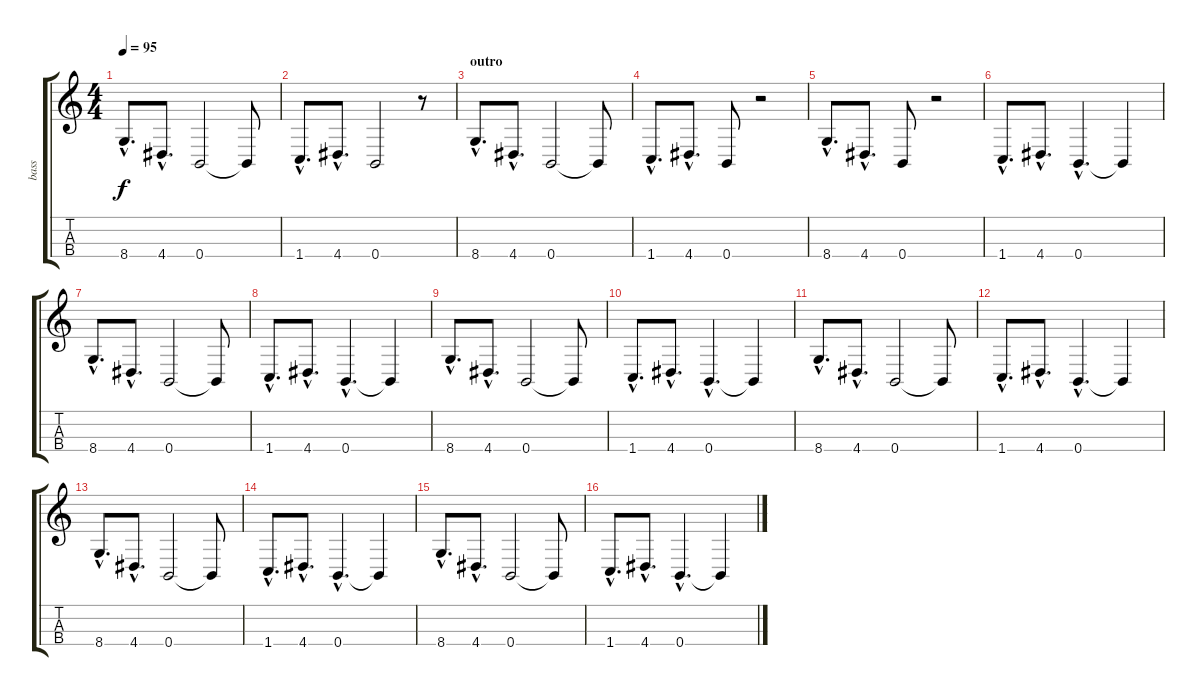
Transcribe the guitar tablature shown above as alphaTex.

\track ("bass" "bass") {instrument electricbassfinger}
\staff {score tabs}
\tuning (E3 B2 Gb2 B1) {hide}
\ts (4 4)
\tempo 95
\clef g2
\ks c
8.4{hac}.8{d dy f} 4.4{hac}.8{d} 0.4.2 0.4{t}.8 |
1.4{hac}.8{d} 4.4{hac}.8{d} 0.4.2 r.8 |
\section ("" "outro")
8.4{hac}.8{d} 4.4{hac}.8{d} 0.4.2 0.4{t}.8 |
1.4{hac}.8{d} 4.4{hac}.8{d} 0.4.8 r.2 |
8.4{hac}.8{d} 4.4{hac}.8{d} 0.4.8 r.2 |
1.4{hac}.8{d} 4.4{hac}.8{d} 0.4{hac}.4{d} 0.4{t}.4 |
8.4{hac}.8{d} 4.4{hac}.8{d} 0.4.2 0.4{t}.8 |
1.4{hac}.8{d} 4.4{hac}.8{d} 0.4{hac}.4{d} 0.4{t}.4 |
8.4{hac}.8{d} 4.4{hac}.8{d} 0.4.2 0.4{t}.8 |
1.4{hac}.8{d} 4.4{hac}.8{d} 0.4{hac}.4{d} 0.4{t}.4 |
8.4{hac}.8{d} 4.4{hac}.8{d} 0.4.2 0.4{t}.8 |
1.4{hac}.8{d} 4.4{hac}.8{d} 0.4{hac}.4{d} 0.4{t}.4 |
8.4{hac}.8{d} 4.4{hac}.8{d} 0.4.2 0.4{t}.8 |
1.4{hac}.8{d} 4.4{hac}.8{d} 0.4{hac}.4{d} 0.4{t}.4 |
8.4{hac}.8{d} 4.4{hac}.8{d} 0.4.2 0.4{t}.8 |
1.4{hac}.8{d} 4.4{hac}.8{d} 0.4{hac}.4{d} 0.4{t}.4
